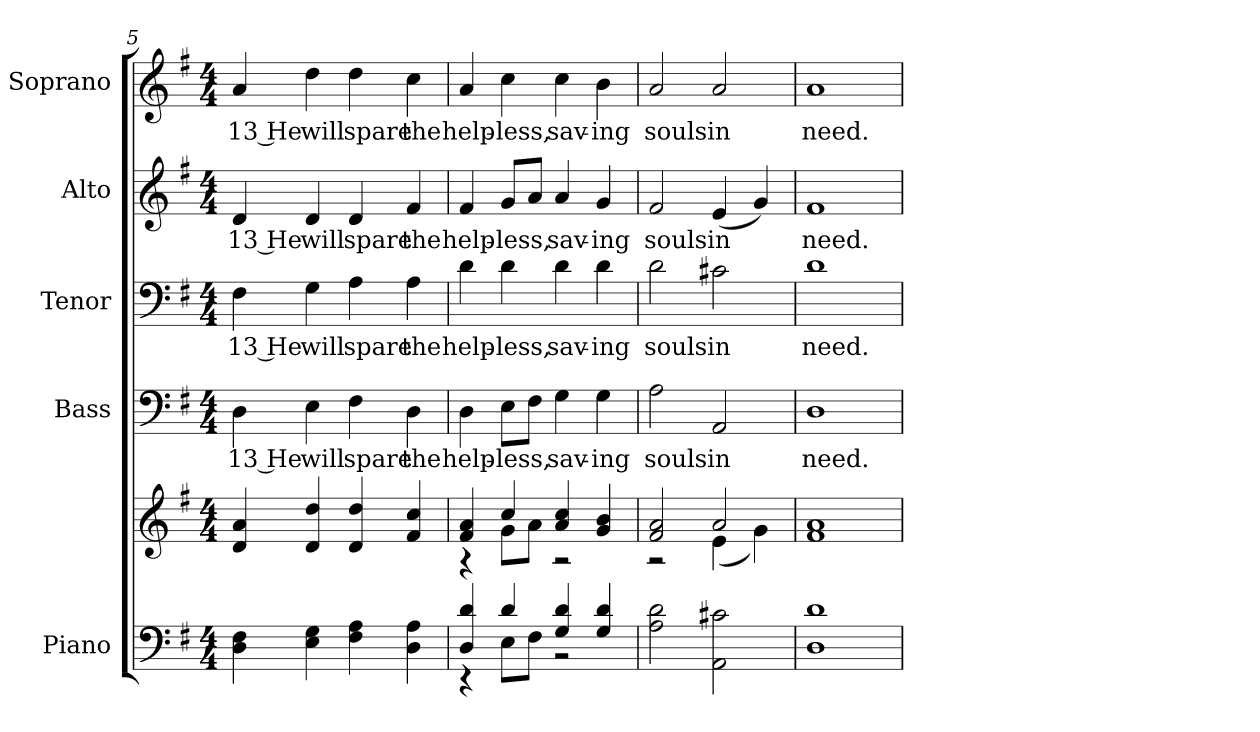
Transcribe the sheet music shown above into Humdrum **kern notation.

**kern	**kern	**kern	**text	**kern	**text	**kern	**text	**kern	**text
*part5	*part5	*part4	*part4	*part3	*part3	*part2	*part2	*part1	*part1
*staff6	*staff5	*staff4	*staff4	*staff3	*staff3	*staff2	*staff2	*staff1	*staff1
*I"Piano	*	*I"Bass	*	*I"Tenor	*	*I"Alto	*	*I"Soprano	*
*I'Pno.	*	*I'B.	*	*I'T.	*	*I'A.	*	*I'S.	*
!!LO:LB:g=z
*clefF4	*clefG2	*clefF4	*	*clefF4	*	*clefG2	*	*clefG2	*
*k[f#]	*k[f#]	*k[f#]	*	*k[f#]	*	*k[f#]	*	*k[f#]	*
*G:	*G:	*G:	*	*G:	*	*G:	*	*G:	*
*M4/4	*M4/4	*M4/4	*	*M4/4	*	*M4/4	*	*M4/4	*
=5	=5	=5	=5	=5	=5	=5	=5	=5	=5
!	!	!	!LO:LY:b:color=#000000	!	!	!	!	!	!
!	!	!	!	!	!LO:LY:b:color=#000000	!	!	!	!
!	!	!	!	!	!	!	!LO:LY:b:color=#000000	!	!
!	!	!	!	!	!	!	!	!	!LO:LY:b:color=#000000
4Di\ 4F#i	4di/ 4ai	4Di\	13 He	4F#i\	13 He	4di/	13 He	4ai/	13 He
!	!	!	!LO:LY:b:color=#000000	!	!	!	!	!	!
!	!	!	!	!	!LO:LY:b:color=#000000	!	!	!	!
!	!	!	!	!	!	!	!LO:LY:b:color=#000000	!	!
!	!	!	!	!	!	!	!	!	!LO:LY:b:color=#000000
4Ei\ 4Gi	4di/ 4ddi	4Ei\	will	4Gi\	will	4di/	will	4ddi\	will
!	!	!	!LO:LY:b:color=#000000	!	!	!	!	!	!
!	!	!	!	!	!LO:LY:b:color=#000000	!	!	!	!
!	!	!	!	!	!	!	!LO:LY:b:color=#000000	!	!
!	!	!	!	!	!	!	!	!	!LO:LY:b:color=#000000
4F#i\ 4Ai	4di/ 4ddi	4F#i\	spare	4Ai\	spare	4di/	spare	4ddi\	spare
!	!	!	!LO:LY:b:color=#000000	!	!	!	!	!	!
!	!	!	!	!	!LO:LY:b:color=#000000	!	!	!	!
!	!	!	!	!	!	!	!LO:LY:b:color=#000000	!	!
!	!	!	!	!	!	!	!	!	!LO:LY:b:color=#000000
4Di\ 4Ai	4f#i/ 4cci	4Di\	the	4Ai\	the	4f#i/	the	4cci\	the
=6	=6	=6	=6	=6	=6	=6	=6	=6	=6
*^	*^	*	*	*	*	*	*	*	*
!	!	!	!	!	!LO:LY:b:color=#000000	!	!	!	!	!	!
!	!	!	!	!	!	!	!LO:LY:b:color=#000000	!	!	!	!
!	!	!	!	!	!	!	!	!	!LO:LY:b:color=#000000	!	!
!	!	!	!	!	!	!	!	!	!	!	!LO:LY:b:color=#000000
4Di/ 4di	4r	4f#i/ 4ai	4r	4Di\	help-	4di\	help-	4f#i/	help-	4ai/	help-
!	!	!	!	!	!LO:LY:b:color=#000000	!	!	!	!	!	!
!	!	!	!	!	!	!	!LO:LY:b:color=#000000	!	!	!	!
!	!	!	!	!	!	!	!	!	!LO:LY:b:color=#000000	!	!
!	!	!	!	!	!	!	!	!	!	!	!LO:LY:b:color=#000000
4di/	8Ei\L	4cci/	8gi\L	8Ei\L	-less,	4di\	-less,	8gi/L	-less,	4cci\	-less,
.	8F#i\J	.	8ai\J	8F#i\J	.	.	.	8ai/J	.	.	.
!	!	!	!	!	!LO:LY:b:color=#000000	!	!	!	!	!	!
!	!	!	!	!	!	!	!LO:LY:b:color=#000000	!	!	!	!
!	!	!	!	!	!	!	!	!	!LO:LY:b:color=#000000	!	!
!	!	!	!	!	!	!	!	!	!	!	!LO:LY:b:color=#000000
4Gi/ 4di	2r	4ai/ 4cci	2r	4Gi\	sav-	4di\	sav-	4ai/	sav-	4cci\	sav-
!	!	!	!	!	!LO:LY:b:color=#000000	!	!	!	!	!	!
!	!	!	!	!	!	!	!LO:LY:b:color=#000000	!	!	!	!
!	!	!	!	!	!	!	!	!	!LO:LY:b:color=#000000	!	!
!	!	!	!	!	!	!	!	!	!	!	!LO:LY:b:color=#000000
4Gi/ 4di	.	4gi/ 4bi	.	4Gi\	-ing	4di\	-ing	4gi/	-ing	4bi\	-ing
*v	*v	*	*	*	*	*	*	*	*	*	*
=7	=7	=7	=7	=7	=7	=7	=7	=7	=7	=7
!	!	!	!	!LO:LY:b:color=#000000	!	!	!	!	!	!
!	!	!	!	!	!	!LO:LY:b:color=#000000	!	!	!	!
!	!	!	!	!	!	!	!	!LO:LY:b:color=#000000	!	!
!	!	!	!	!	!	!	!	!	!	!LO:LY:b:color=#000000
2Ai\ 2di	2f#i/ 2ai	2r	2Ai\	souls	2di\	souls	2f#i/	souls	2ai/	souls
!	!	!	!	!LO:LY:b:color=#000000	!	!	!	!	!	!
!	!	!	!	!	!	!LO:LY:b:color=#000000	!	!	!	!
!	!	!	!	!	!	!	!	!LO:LY:b:color=#000000	!	!
!	!	!	!	!	!	!	!	!	!	!LO:LY:b:color=#000000
2AAi\ 2c#Xi	2ai/	(4ei\	2AAi/	in	2c#Xi\	in	(4ei/	in	2ai/	in
.	.	4gi\)	.	.	.	.	4gi/)	.	.	.
*	*v	*v	*	*	*	*	*	*	*	*
=8	=8	=8	=8	=8	=8	=8	=8	=8	=8
*	*^	*	*	*	*	*	*	*	*
!	!	!	!	!LO:LY:b:color=#000000	!	!	!	!	!	!
*	*v	*v	*	*	*	*	*	*	*	*
*	*^	*	*	*	*	*	*	*	*
!	!	!	!	!	!	!LO:LY:b:color=#000000	!	!	!	!
*	*v	*v	*	*	*	*	*	*	*	*
*	*^	*	*	*	*	*	*	*	*
!	!	!	!	!	!	!	!	!LO:LY:b:color=#000000	!	!
*	*v	*v	*	*	*	*	*	*	*	*
*	*^	*	*	*	*	*	*	*	*
!	!	!	!	!	!	!	!	!	!	!LO:LY:b:color=#000000
*	*v	*v	*	*	*	*	*	*	*	*
1Di 1di	1f#i 1ai	1Di	need.	1di	need.	1f#i	need.	1ai	need.
=	=	=	=	=	=	=	=	=	=
*-	*-	*-	*-	*-	*-	*-	*-	*-	*-
